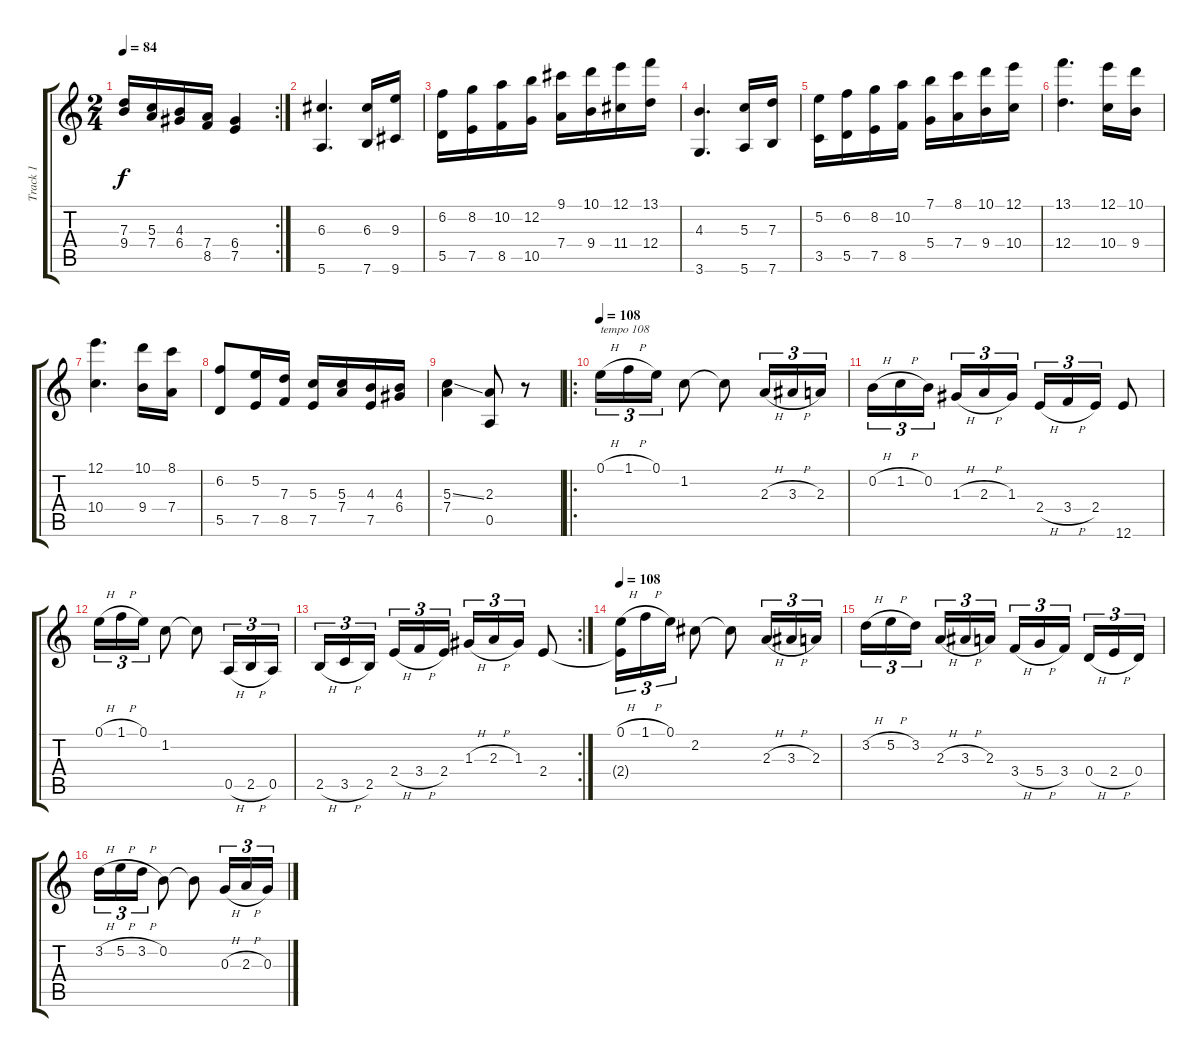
\track ("Track 1" "Track 1") {instrument acousticguitarsteel}
\staff {score tabs}
\tuning (E4 B3 G3 D3 A2 E2) {hide}
\rc 2
\ts (2 4)
\tempo 84
\clef g2
\ks c
(7.3 9.4).16{dy f} (5.3 7.4).16 (4.3 6.4).16 (7.4 8.5).16 (6.4 7.5).4 |
(6.3 5.6).4{d} (6.3 7.6).16 (9.3 9.6).16 |
(6.2 5.5).16 (8.2 7.5).16 (10.2 8.5).16 (12.2 10.5).16 (9.1 7.4).16 (10.1 9.4).16 (12.1 11.4).16 (13.1 12.4).16 |
(4.3 3.6).4{d} (5.3 5.6).16 (7.3 7.6).16 |
(5.2 3.5).16 (6.2 5.5).16 (8.2 7.5).16 (10.2 8.5).16 (7.1 5.4).16 (8.1 7.4).16 (10.1 9.4).16 (12.1 10.4).16 |
(13.1 12.4).4{d} (12.1 10.4).16 (10.1 9.4).16 |
(12.1 10.4).4{d} (10.1 9.4).16 (8.1 7.4).16 |
(6.2 5.5).8 (5.2 7.5).16 (7.3 8.5).16 (5.3 7.5).16 (5.3 7.4).16 (4.3 7.5).16 (4.3 6.4).16 |
(5.3{ss} 7.4).4 (2.3 0.5).8 r.8 |
\ro
\tempo 108
0.1{h}.16{tu (3 2) txt "tempo 108"} 1.1{h}.16{tu (3 2)} 0.1.16{tu (3 2)} 1.2.8 1.2{t}.8 2.3{h}.16{tu (3 2)} 3.3{h}.16{tu (3 2)} 2.3.16{tu (3 2)} |
0.2{h}.16{tu (3 2)} 1.2{h}.16{tu (3 2)} 0.2.16{tu (3 2) beam splitsecondary} 1.3{h}.16{tu (3 2)} 2.3{h}.16{tu (3 2)} 1.3.16{tu (3 2)} 2.4{h}.16{tu (3 2)} 3.4{h}.16{tu (3 2)} 2.4.16{tu (3 2)} 12.6.8 |
0.1{h}.16{tu (3 2)} 1.1{h}.16{tu (3 2)} 0.1.16{tu (3 2)} 1.2.8 1.2{t}.8 0.5{h}.16{tu (3 2)} 2.5{h}.16{tu (3 2)} 0.5.16{tu (3 2)} |
\rc 2
2.5{h}.16{tu (3 2)} 3.5{h}.16{tu (3 2)} 2.5.16{tu (3 2) beam splitsecondary} 2.4{h}.16{tu (3 2)} 3.4{h}.16{tu (3 2)} 2.4.16{tu (3 2)} 1.3{h}.16{tu (3 2)} 2.3{h}.16{tu (3 2)} 1.3.16{tu (3 2)} 2.4.8 |
\tempo 108
(0.1{h} 2.4{t}).16{tu (3 2)} 1.1{h}.16{tu (3 2)} 0.1.16{tu (3 2)} 2.2.8 2.2{t}.8 2.3{h}.16{tu (3 2)} 3.3{h}.16{tu (3 2)} 2.3.16{tu (3 2)} |
3.2{h}.16{tu (3 2)} 5.2{h}.16{tu (3 2)} 3.2.16{tu (3 2) beam splitsecondary} 2.3{h}.16{tu (3 2)} 3.3{h}.16{tu (3 2)} 2.3.16{tu (3 2)} 3.4{h}.16{tu (3 2)} 5.4{h}.16{tu (3 2)} 3.4.16{tu (3 2) beam splitsecondary} 0.4{h}.16{tu (3 2)} 2.4{h}.16{tu (3 2)} 0.4.16{tu (3 2)} |
3.2{h}.16{tu (3 2)} 5.2{h}.16{tu (3 2)} 3.2{h}.16{tu (3 2)} 0.2.8 0.2{t}.8 0.3{h}.16{tu (3 2)} 2.3{h}.16{tu (3 2)} 0.3.16{tu (3 2)}
